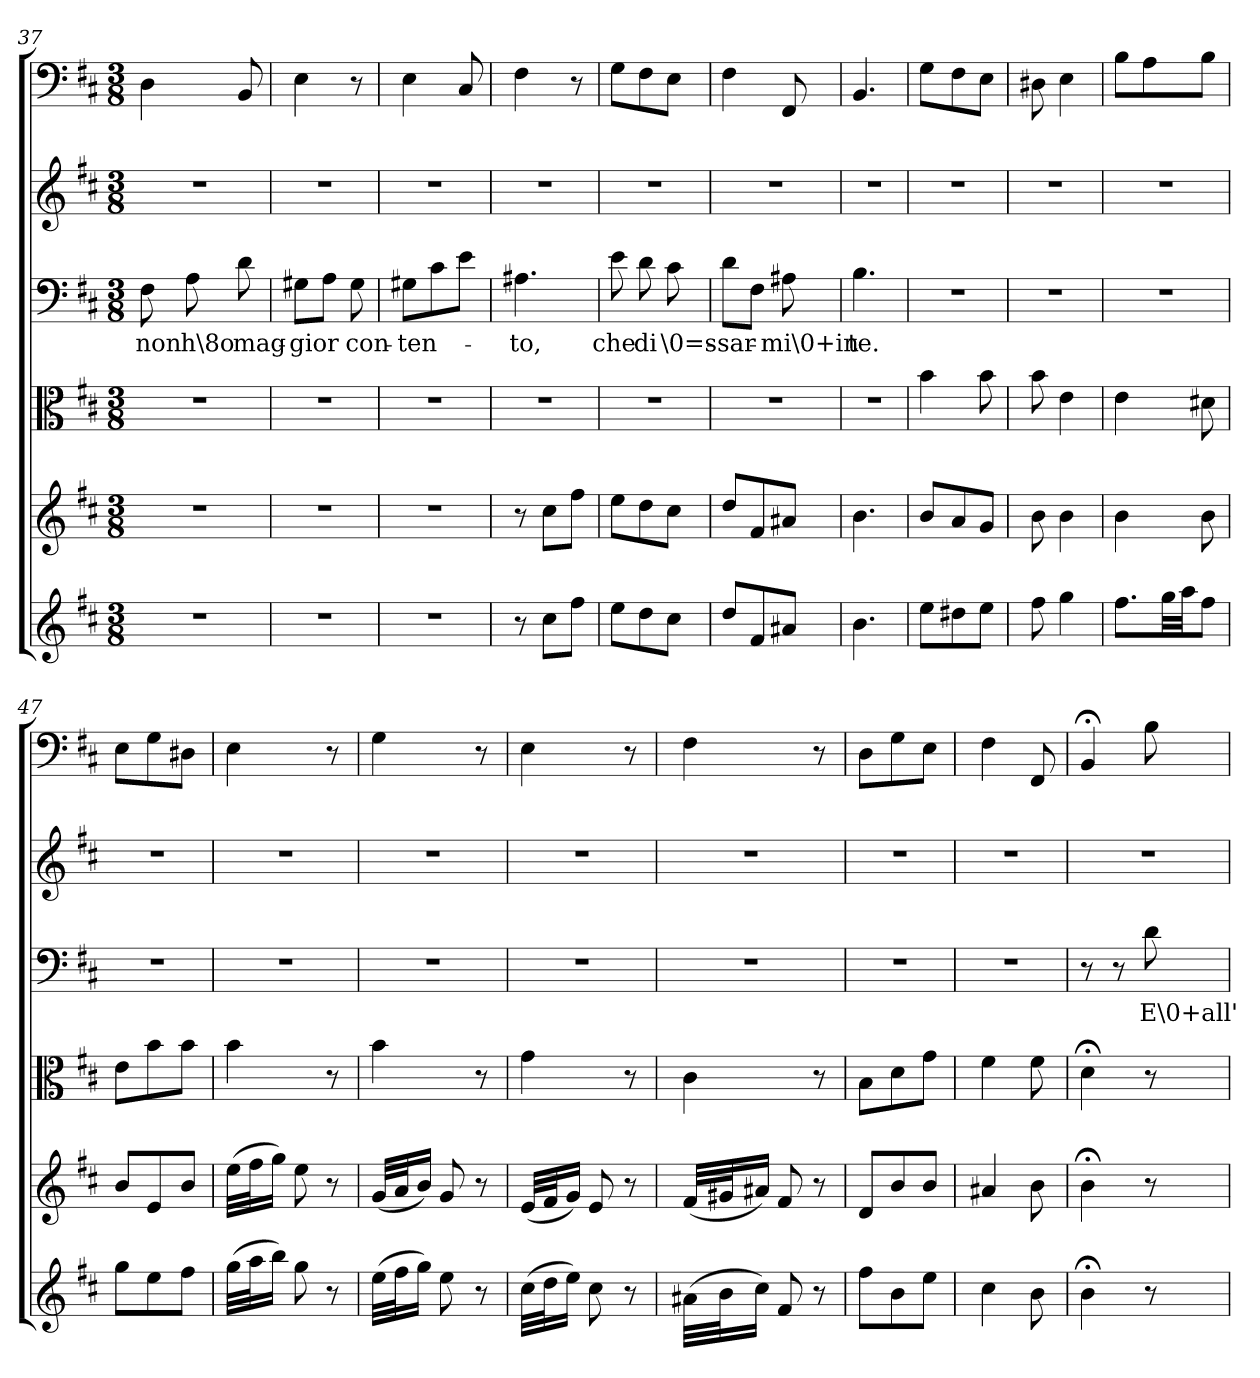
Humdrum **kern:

**kern	**kern	**kern	**kern	**text	**kern	**kern
*part6	*part5	*part4	*part3	*part3	*part2	*part1
*staff6	*staff5	*staff4	*staff3	*staff3	*staff2	*staff1
*clefG2	*clefG2	*clefC3	*clefF4	*	*clefG2	*clefF4
*k[f#c#]	*k[f#c#]	*k[f#c#]	*k[f#c#]	*	*k[f#c#]	*k[f#c#]
*b:	*b:	*b:	*b:	*	*b:	*b:
*M3/8	*M3/8	*M3/8	*M3/8	*	*M3/8	*M3/8
=37	=37	=37	=37	=37	=37	=37
4.r	4.r	4.r	8F#\	non	4.r	4D\
.	.	.	8A\	h\8o	.	.
.	.	.	8d\	mag-	.	8BB/
=38	=38	=38	=38	=38	=38	=38
4.r	4.r	4.r	8G#X\L	-gior	4.r	4E\
.	.	.	8A\J	.	.	.
.	.	.	8G#\	con-	.	8r
=39	=39	=39	=39	=39	=39	=39
4.r	4.r	4.r	8G#X\L	-ten-	4.r	4E\
.	.	.	8c#\	.	.	.
.	.	.	8e\J	.	.	8C#/
=40	=40	=40	=40	=40	=40	=40
8r	8r	4.r	4.A#X\	-to,	4.r	4F#\
8cc#\L	8cc#\L	.	.	.	.	.
8ff#\J	8ff#\J	.	.	.	.	8r
=41	=41	=41	=41	=41	=41	=41
8ee\L	8ee\L	4.r	8e\	che	4.r	8G\L
8dd\	8dd\	.	8d\	di	.	8F#\
8cc#\J	8cc#\J	.	8c#\	\0=s-	.	8E\J
=42	=42	=42	=42	=42	=42	=42
8dd/L	8dd/L	4.r	8d\L	-sar-	4.r	4F#\
8f#/	8f#/	.	8F#\J	.	.	.
8a#X/J	8a#X/J	.	8A#X\	-mi\0+in	.	8FF#/
=43	=43	=43	=43	=43	=43	=43
4.b\	4.b\	4.r	4.B\	te.	4.r	4.BB/
=44	=44	=44	=44	=44	=44	=44
8ee\L	8b/L	4b\	4.r	.	4.r	8G\L
8dd#X\	8a/	.	.	.	.	8F#\
8ee\J	8g/J	8b\	.	.	.	8E\J
=45	=45	=45	=45	=45	=45	=45
8ff#\	8b\	8b\	4.r	.	4.r	8D#X\
4gg\	4b\	4e\	.	.	.	4E\
=46	=46	=46	=46	=46	=46	=46
8.ff#\L	4b\	4e\	4.r	.	4.r	8B\L
.	.	.	.	.	.	8A\
32gg\LL	.	.	.	.	.	.
32aa\JJ	.	.	.	.	.	.
8ff#\J	8b\	8d#X\	.	.	.	8B\J
=47	=47	=47	=47	=47	=47	=47
8gg\L	8b/L	8e\L	4.r	.	4.r	8E\L
8ee\	8e/	8b\	.	.	.	8G\
8ff#\J	8b/J	8b\J	.	.	.	8D#X\J
=48	=48	=48	=48	=48	=48	=48
(32gg\LLL	(32ee\LLL	4b\	4.r	.	4.r	4E\
32aa\J	32ff#\J	.	.	.	.	.
16bb\JJ)	16gg\JJ)	.	.	.	.	.
8gg\	8ee\	.	.	.	.	.
8r	8r	8r	.	.	.	8r
=49	=49	=49	=49	=49	=49	=49
(32ee\LLL	(32g/LLL	4b\	4.r	.	4.r	4G\
32ff#\J	32a/J	.	.	.	.	.
16gg\JJ)	16b/JJ)	.	.	.	.	.
8ee\	8g/	.	.	.	.	.
8r	8r	8r	.	.	.	8r
=50	=50	=50	=50	=50	=50	=50
(32cc#\LLL	(32e/LLL	4g\	4.r	.	4.r	4E\
32dd\J	32f#/J	.	.	.	.	.
16ee\JJ)	16g/JJ)	.	.	.	.	.
8cc#\	8e/	.	.	.	.	.
8r	8r	8r	.	.	.	8r
=51	=51	=51	=51	=51	=51	=51
(32a#X\LLL	(32f#/LLL	4c#\	4.r	.	4.r	4F#\
32b\J	32g#X/J	.	.	.	.	.
16cc#\JJ)	16a#X/JJ)	.	.	.	.	.
8f#/	8f#/	.	.	.	.	.
8r	8r	8r	.	.	.	8r
=52	=52	=52	=52	=52	=52	=52
8ff#\L	8d/L	8B\L	4.r	.	4.r	8D\L
8b\	8b/	8d\	.	.	.	8G\
8ee\J	8b/J	8g\J	.	.	.	8E\J
=53	=53	=53	=53	=53	=53	=53
4cc#\	4a#X/	4f#\	4.r	.	4.r	4F#\
8b\	8b\	8f#\	.	.	.	8FF#/
=54	=54	=54	=54	=54	=54	=54
4b;<\	4b;<\	4d;<\	8r	.	4.r	4BB;</
.	.	.	8r	.	.	.
8r	8r	8r	8d\	E\0+all'	.	8B\
=	=	=	=	=	=	=
*-	*-	*-	*-	*-	*-	*-
